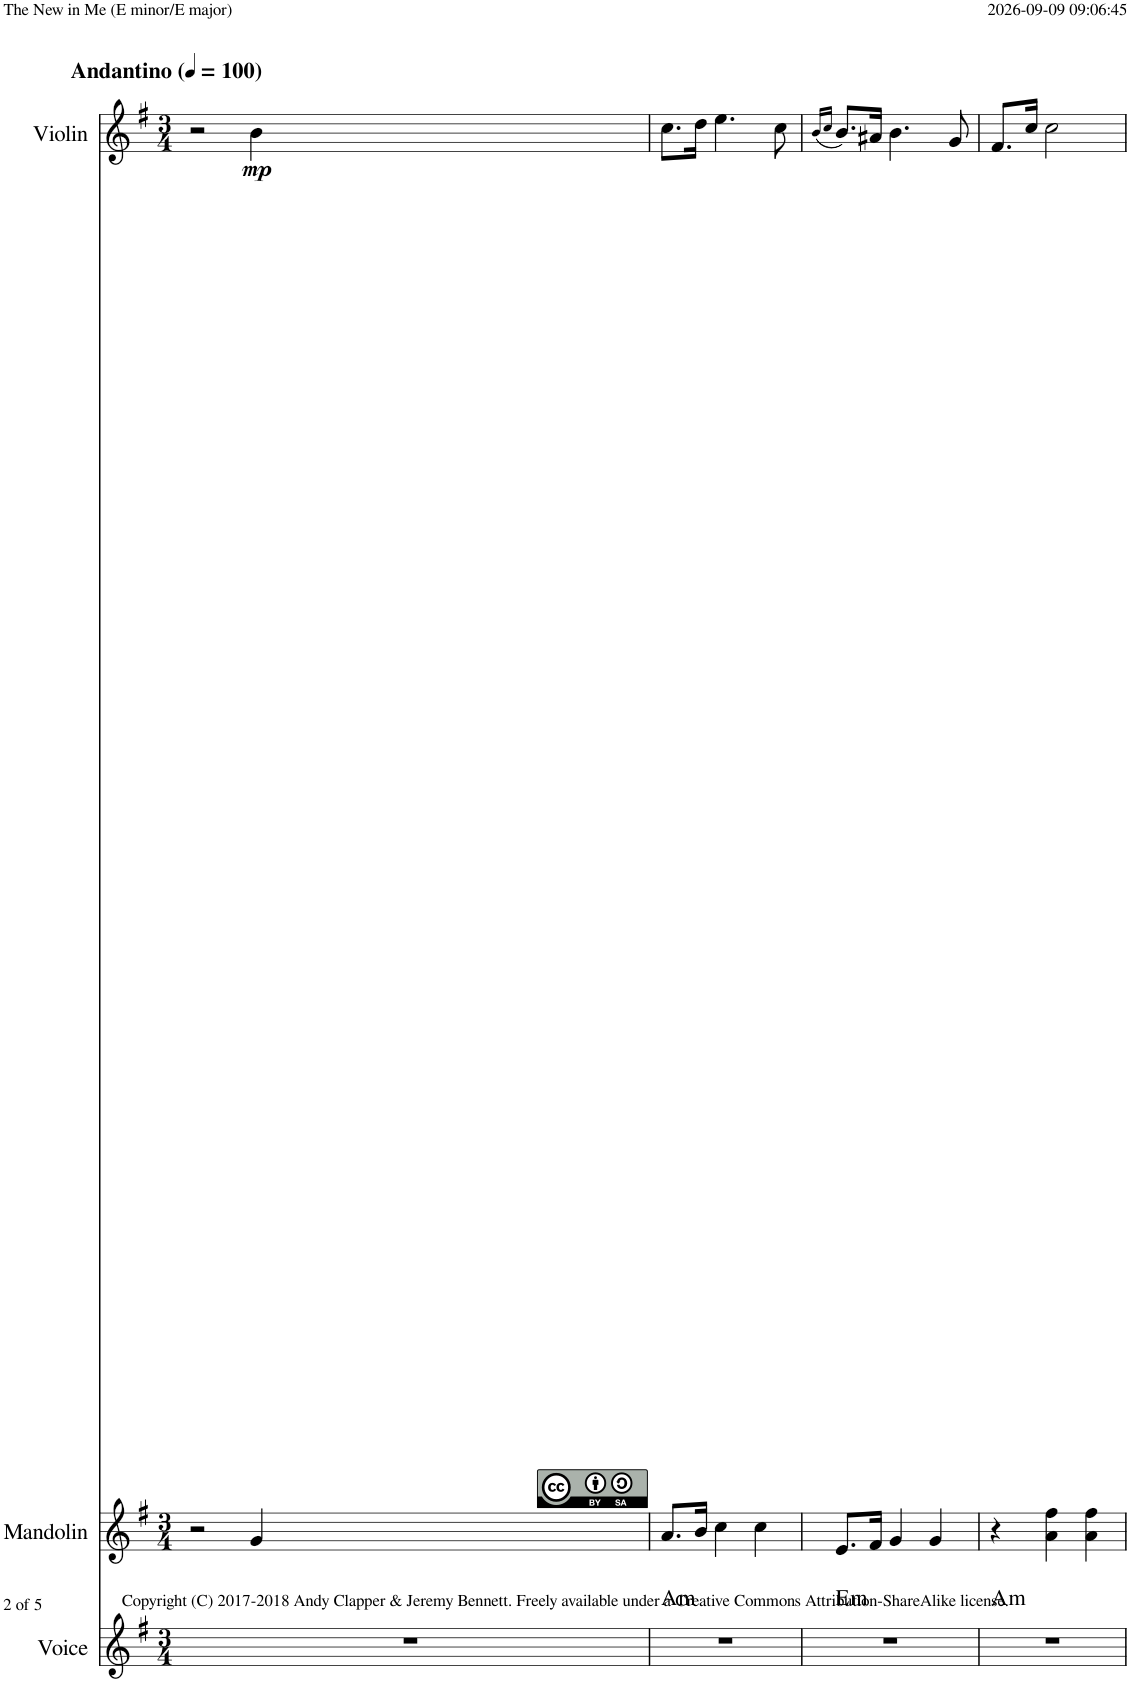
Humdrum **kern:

**kern	**harte	**kern	**kern	**dynam
*part3	*part3	*part2	*part1	*part1
*staff3	*	*staff2	*staff1	*staff1
*I"Voice	*	*I"Mandolin	*I"Violin	*
*I'Vo.	*	*I'Mdn.	*I'Vln.	*
*clefG2	*	*clefG2	*clefG2	*
*k[f#]	*	*k[f#]	*k[f#]	*
*M3/4	*	*M3/4	*M3/4	*
*MM100	*	*MM100	*MM100	*
=1	=1	=1	=1	=1
!	!	!	!LO:TX:a:B:t=Andantino	!
2.r	.	2r	2r	.
!	!	!	!	!LO:DY:b
.	.	4g/	4b\	mp
=2	=2	=2	=2	=2
!	!LO:H:kt=m	!	!	!
2.r	A:min	8.a/L	8.cc\L	.
.	.	16b/Jk	16dd\Jk	.
.	.	4cc\	4.ee\	.
.	.	4cc\	.	.
.	.	.	8cc\	.
=3	=3	=3	=3	=3
.	.	.	(16qb/LL	.
.	.	.	16qcc/JJ	.
!	!LO:H:kt=m	!	!	!
2.r	E:min	8.e/L	8.b/L)	.
.	.	16f#/Jk	16a#X/Jk	.
.	.	4g/	4.b\	.
.	.	4g/	.	.
.	.	.	8g/	.
=4	=4	=4	=4	=4
!	!LO:H:kt=m	!	!	!
2.r	A:min	4r	8.f#/L	.
.	.	.	16cc/Jk	.
.	.	4a\ 4ff#\	2cc\	.
.	.	4a\ 4ff#\	.	.
=	=	=	=	=
*-	*-	*-	*-	*-
